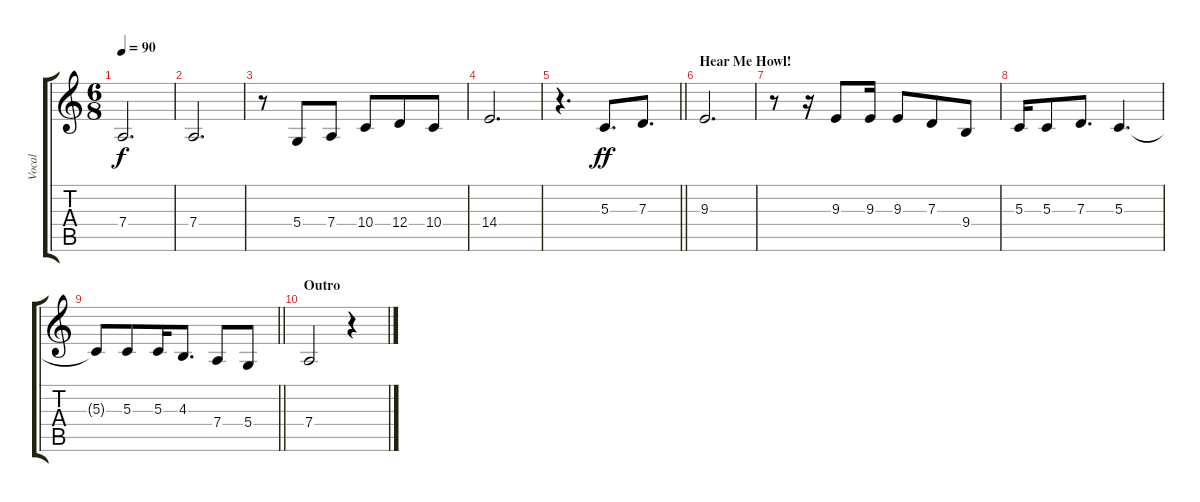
\track ("Vocal" "Vocal") {instrument oboe}
\staff {score tabs}
\tuning (E4 B3 G3 D3 A2 E2) {hide}
\ts (6 8)
\tempo 90
\clef g2
\ks c
7.4.2{d dy f} |
7.4.2{d} |
r.8 5.4.8 7.4.8 10.4.8 12.4.8 10.4.8 |
14.4.2{d} |
\barLineRight lightlight
r.4{d} 5.3.8{d dy ff} 7.3.8{d} |
\section ("" "Hear Me Howl!")
9.3.2{d} |
r.8 r.16 9.3.8 9.3.16 9.3.8 7.3.8 9.4.8 |
5.3.16 5.3.8 7.3.8{d} 5.3.4{d} |
\barLineRight lightlight
5.3{t}.8 5.3.8 5.3.16 4.3.8{d} 7.4.8 5.4.8 |
\section ("" "Outro")
7.4.2 r.4
